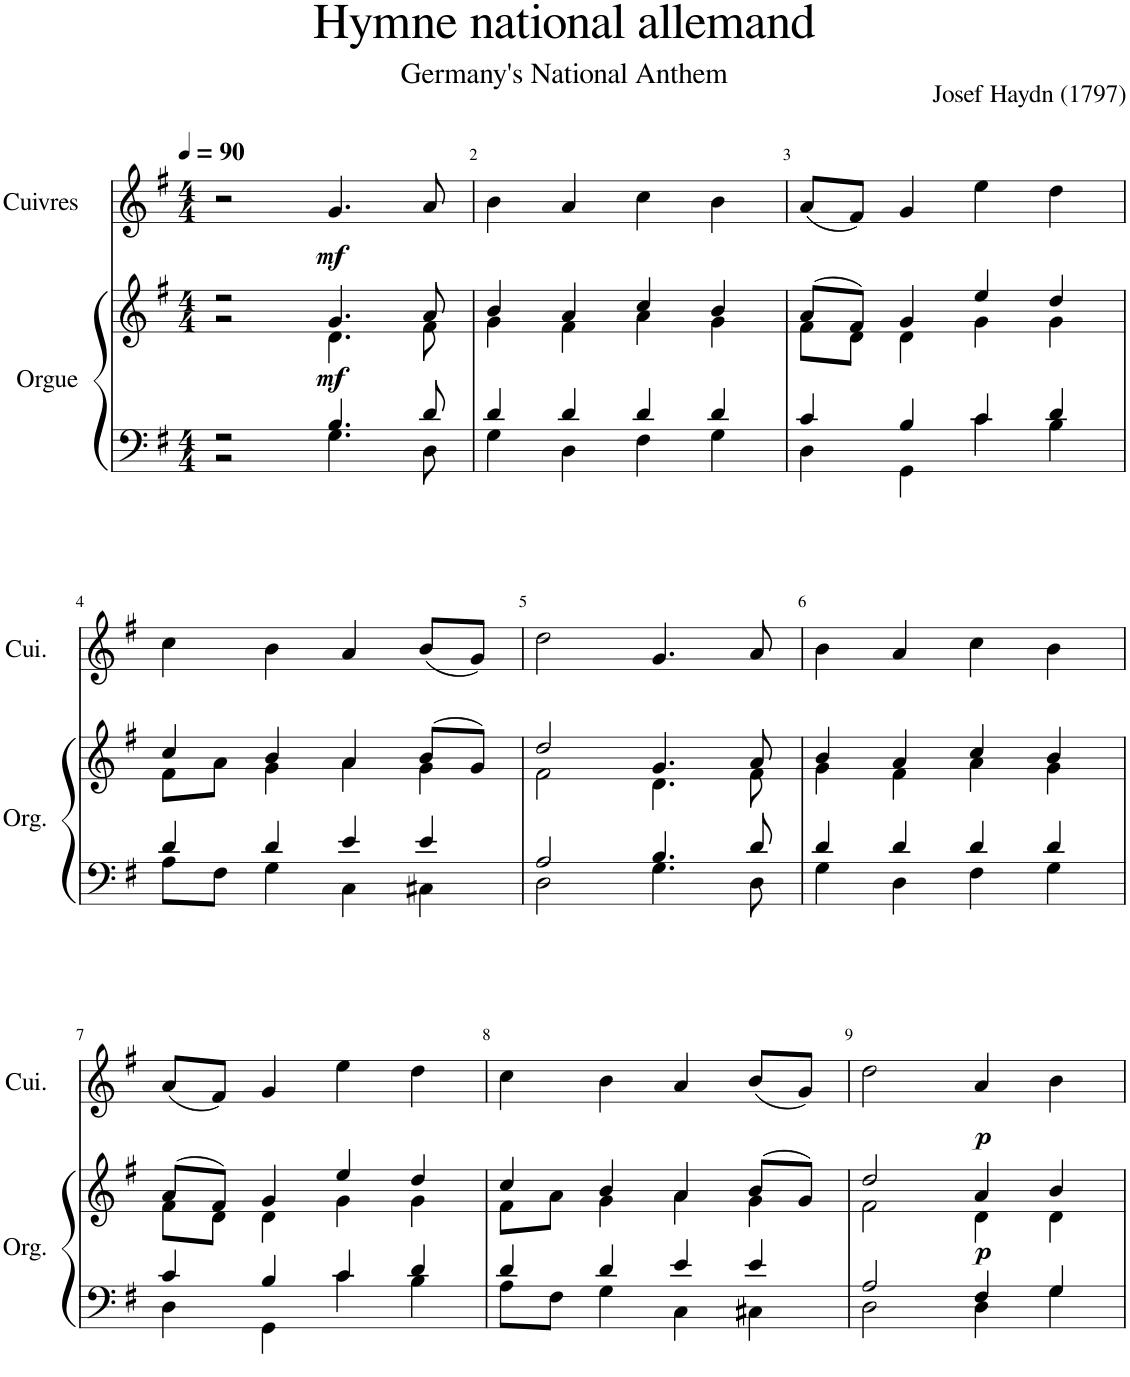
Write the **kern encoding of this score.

**kern	**kern	**dynam	**kern	**dynam
*part2	*part2	*part2	*part1	*part1
*staff3	*staff2	*staff2/3	*staff1	*staff1
*I"Orgue	*	*	*I"Cuivres	*
*I'Org.	*	*	*I'Cui.	*
*clefF4	*clefG2	*	*clefG2	*
*k[f#]	*k[f#]	*	*k[f#]	*
*M4/4	*M4/4	*	*M4/4	*
*MM90	*MM90	*	*MM90	*
=1	=1	=1	=1	=1
*^	*^	*	*	*
2r	2r	2r	2r	.	2r	.
!	!	!	!	!LO:DY:b	!	!LO:DY:b
4.B/	4.G\	4.g/	4.d\	mf	4.g/	mf
8d/	8D\	8a/	8f#\	.	8a/	.
=2	=2	=2	=2	=2	=2	=2
4d/	4G\	4b/	4g\	.	4b\	.
4d/	4D\	4a/	4f#\	.	4a/	.
4d/	4F#\	4cc/	4a\	.	4cc\	.
4d/	4G\	4b/	4g\	.	4b\	.
=3	=3	=3	=3	=3	=3	=3
4c/	4D\	(8a/L	8f#\L	.	(8a/L	.
.	.	8f#/J)	8d\J	.	8f#/J)	.
4B/	4GG\	4g/	4d\	.	4g/	.
4c/	4c\	4ee/	4g\	.	4ee\	.
4d/	4B\	4dd/	4g\	.	4dd\	.
!!LO:LB:g=z
=4	=4	=4	=4	=4	=4	=4
4d/	8A\L	4cc/	8f#\L	.	4cc\	.
.	8F#\J	.	8a\J	.	.	.
4d/	4G\	4b/	4g\	.	4b\	.
4e/	4C\	4a/	4a\	.	4a/	.
4e/	4C#X\	(8b/L	4g\	.	(8b/L	.
.	.	8g/J)	.	.	8g/J)	.
=5	=5	=5	=5	=5	=5	=5
2A/	2D\	2dd/	2f#\	.	2dd\	.
4.B/	4.G\	4.g/	4.d\	.	4.g/	.
8d/	8D\	8a/	8f#\	.	8a/	.
=6	=6	=6	=6	=6	=6	=6
4d/	4G\	4b/	4g\	.	4b\	.
4d/	4D\	4a/	4f#\	.	4a/	.
4d/	4F#\	4cc/	4a\	.	4cc\	.
4d/	4G\	4b/	4g\	.	4b\	.
!!LO:LB:g=z
=7	=7	=7	=7	=7	=7	=7
4c/	4D\	(8a/L	8f#\L	.	(8a/L	.
.	.	8f#/J)	8d\J	.	8f#/J)	.
4B/	4GG\	4g/	4d\	.	4g/	.
4c/	4c\	4ee/	4g\	.	4ee\	.
4d/	4B\	4dd/	4g\	.	4dd\	.
=8	=8	=8	=8	=8	=8	=8
4d/	8A\L	4cc/	8f#\L	.	4cc\	.
.	8F#\J	.	8a\J	.	.	.
4d/	4G\	4b/	4g\	.	4b\	.
4e/	4C\	4a/	4a\	.	4a/	.
4e/	4C#X\	(8b/L	4g\	.	(8b/L	.
.	.	8g/J)	.	.	8g/J)	.
=9	=9	=9	=9	=9	=9	=9
2A/	2D\	2dd/	2f#\	.	2dd\	.
!	!	!	!	!LO:DY:b	!	!LO:DY:b
4F#/	4D\	4a/	4d\	p	4a/	p
4G/	4G\	4b/	4d\	.	4b\	.
*v	*v	*	*	*	*	*
*	*v	*v	*	*	*
=	=	=	=	=
*-	*-	*-	*-	*-
